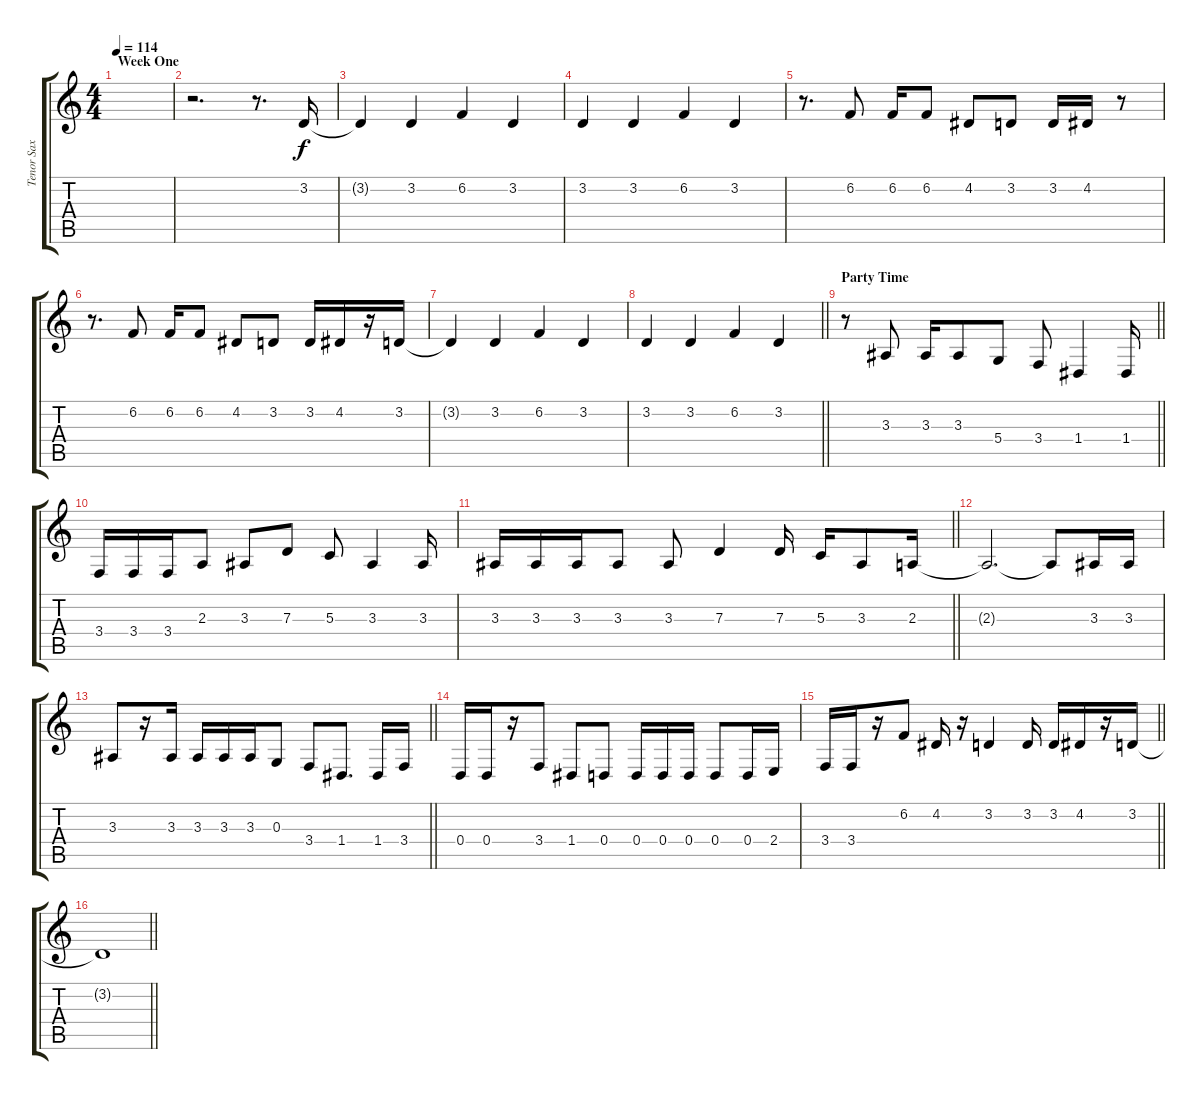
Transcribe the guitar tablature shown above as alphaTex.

\track ("Tenor Sax" "Tenor Sax") {instrument tenorsax}
\staff {score tabs}
\tuning (E4 B3 G3 D3 A2 E2) {hide}
\ts (4 4)
\section ("" "Week One")
\tempo 114
\clef g2
\ks c
|
r.2{d} r.8{d} 3.2.16 |
3.2{t}.4 3.2.4 6.2.4 3.2.4 |
3.2.4 3.2.4 6.2.4 3.2.4 |
r.8{d} 6.2.8 6.2.16 6.2.8 4.2.8 3.2.8 3.2.16 4.2.16 r.8 |
r.8{d} 6.2.8 6.2.16 6.2.8 4.2.8 3.2.8 3.2.16 4.2.16 r.16 3.2.16 |
3.2{t}.4 3.2.4 6.2.4 3.2.4 |
\barLineRight lightlight
3.2.4 3.2.4 6.2.4 3.2.4 |
\section ("" "Party Time")
\barLineRight lightlight
r.8 3.3.8 3.3.16 3.3.8 5.4.8 3.4.8 1.4.4 1.4.16 |
3.4.16 3.4.16 3.4.16 2.3.8 3.3.8 7.3.8 5.3.8 3.3.4 3.3.16 |
\barLineRight lightlight
3.3.16 3.3.16 3.3.16 3.3.8 3.3.8 7.3.4 7.3.16 5.3.16 3.3.8 2.3.16 |
2.3{t}.2{d} 2.3{t}.8 3.3.16 3.3.16 |
\barLineRight lightlight
3.3.8 r.16 3.3.16 3.3.16 3.3.16 3.3.16 0.3.8 3.4.8 1.4.8{d} 1.4.16 3.4.16 |
0.4.16 0.4.16 r.16 3.4.8 1.4.8 0.4.8 0.4.16 0.4.16 0.4.16 0.4.8 0.4.16 2.4.16 |
\barLineRight lightlight
3.4.16 3.4.16 r.16 6.2.8 4.2.16 r.16 3.2.4 3.2.16 3.2.16 4.2.16 r.16 3.2.16 |
\barLineRight lightlight
3.2{t}.1
